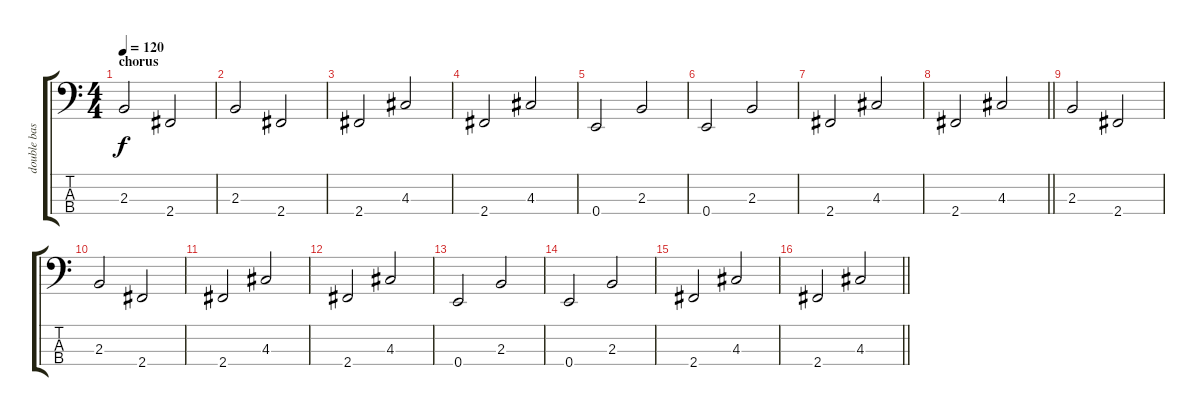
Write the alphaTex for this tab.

\track ("double bass" "double bas") {instrument electricbassfinger}
\staff {score tabs}
\tuning (G2 D2 A1 E1) {hide}
\ts (4 4)
\section ("" "chorus")
\tempo 120
\clef f4
\ks c
2.3.2{dy f} 2.4.2 |
2.3.2 2.4.2 |
2.4.2 4.3.2 |
2.4.2 4.3.2 |
0.4.2 2.3.2 |
0.4.2 2.3.2 |
2.4.2 4.3.2 |
\barLineRight lightlight
2.4.2 4.3.2 |
2.3.2 2.4.2 |
2.3.2 2.4.2 |
2.4.2 4.3.2 |
2.4.2 4.3.2 |
0.4.2 2.3.2 |
0.4.2 2.3.2 |
2.4.2 4.3.2 |
\barLineRight lightlight
2.4.2 4.3.2
